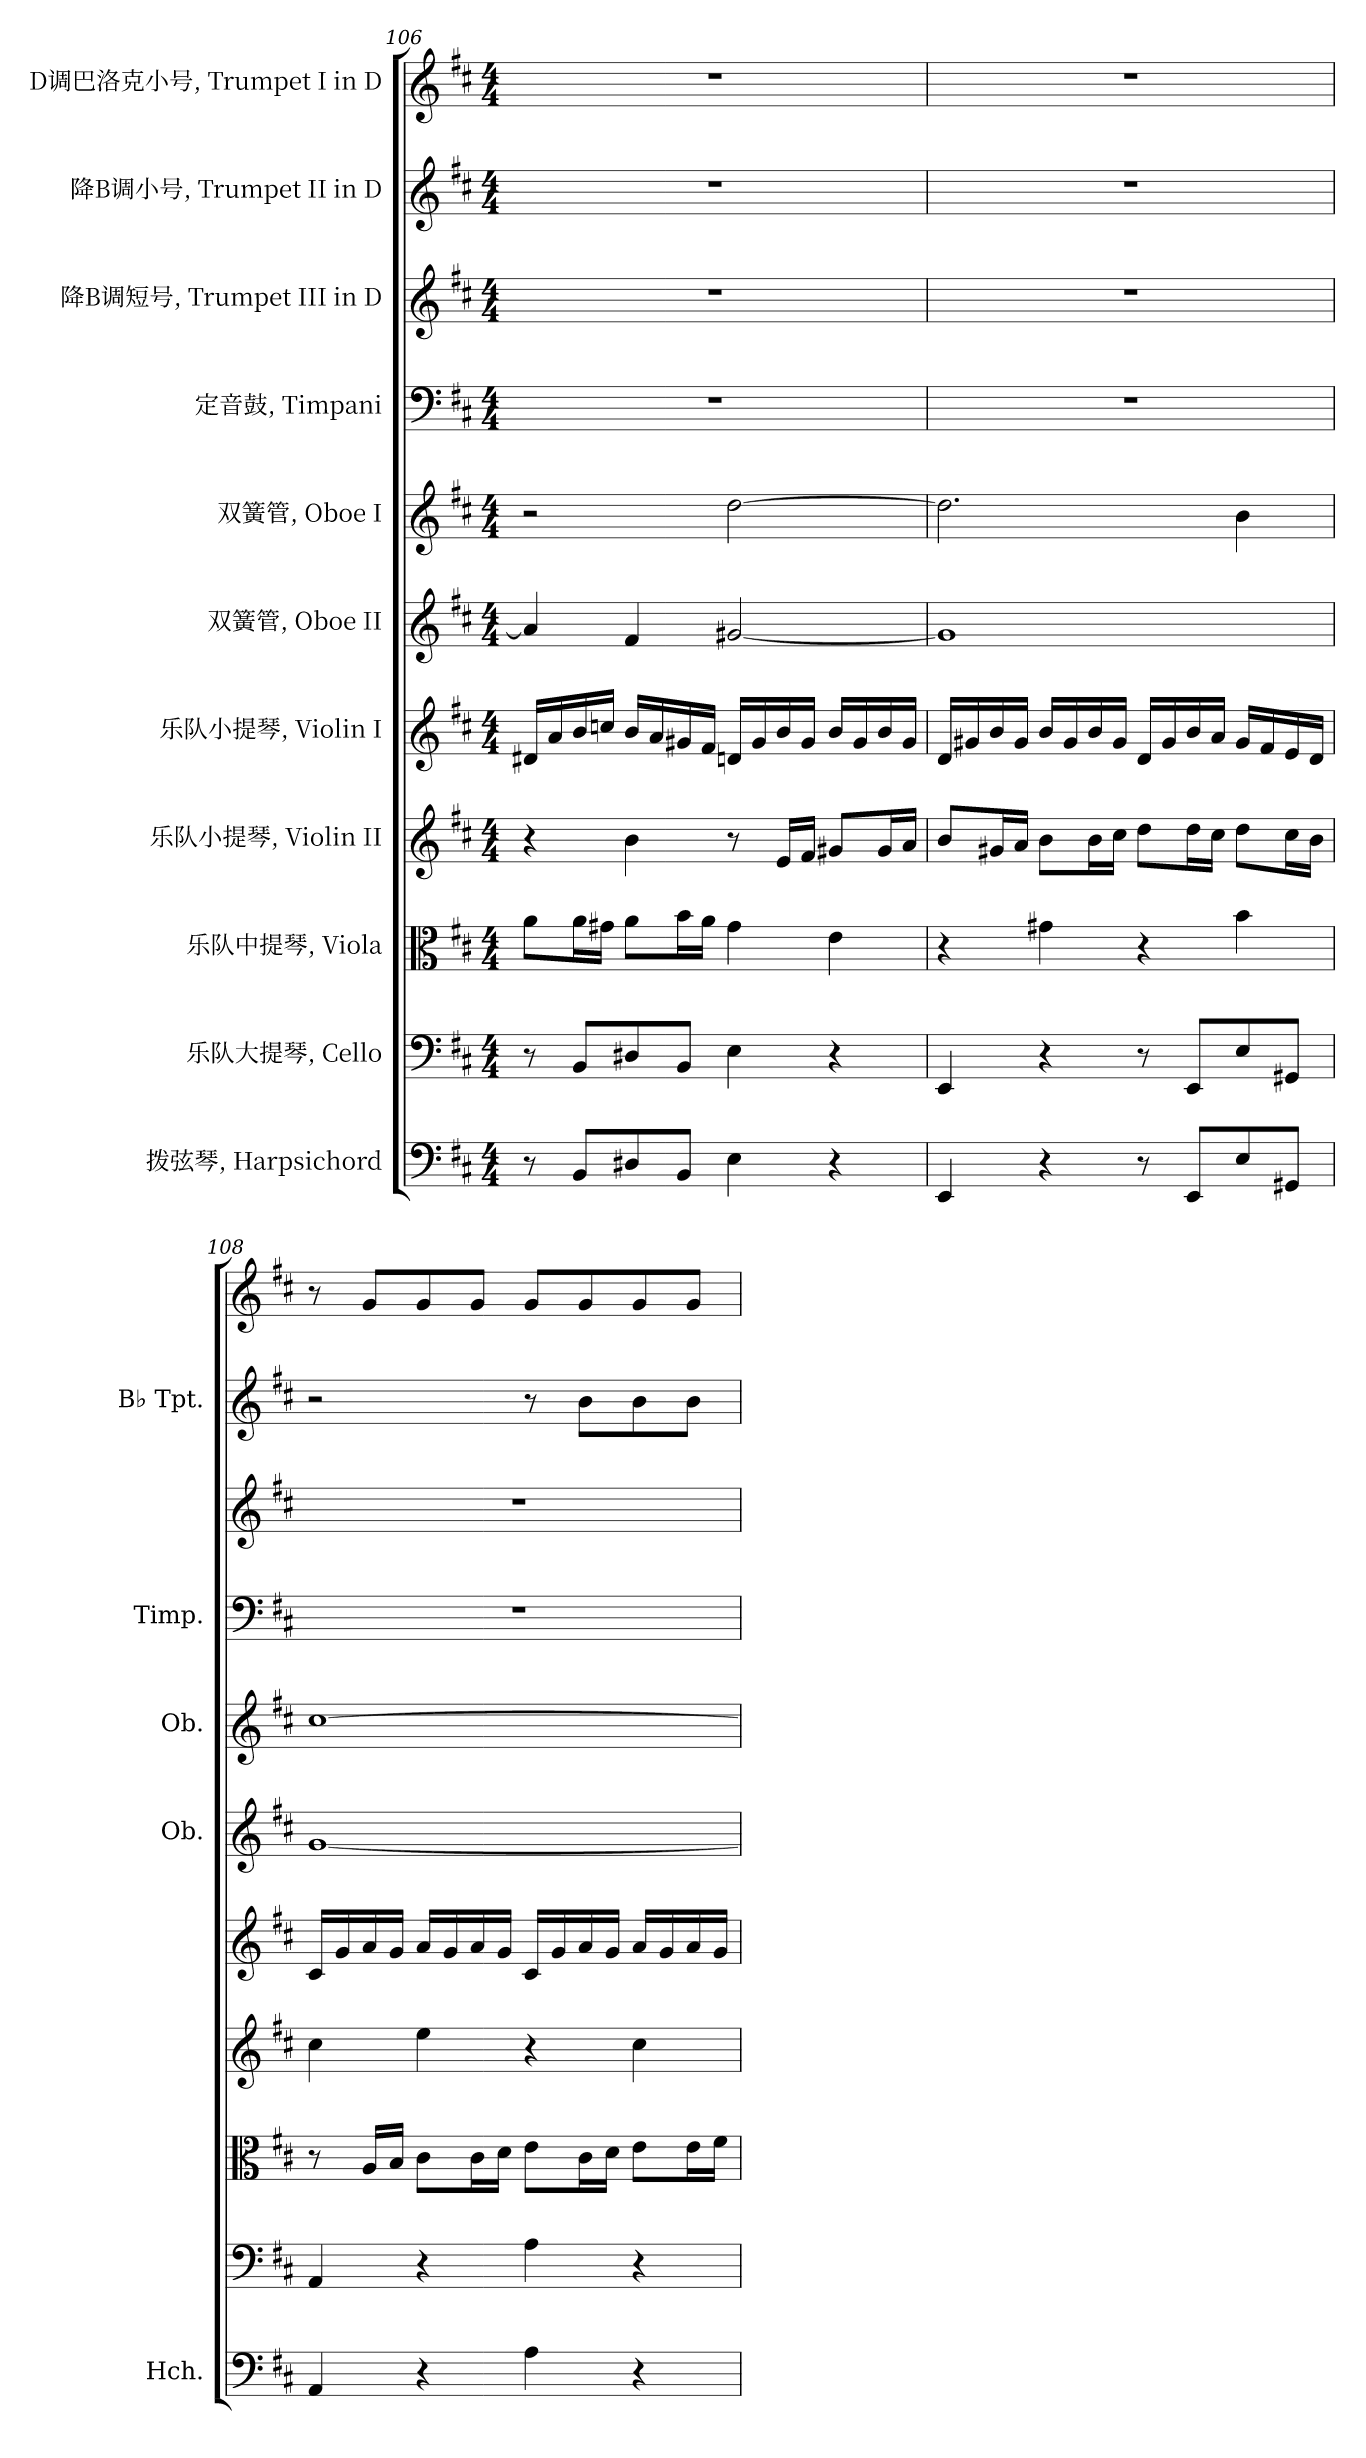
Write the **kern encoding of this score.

**kern	**kern	**kern	**kern	**kern	**kern	**kern	**kern	**kern	**kern	**kern
*part11	*part10	*part9	*part8	*part7	*part6	*part5	*part4	*part3	*part2	*part1
*staff11	*staff10	*staff9	*staff8	*staff7	*staff6	*staff5	*staff4	*staff3	*staff2	*staff1
*I"拨弦琴, Harpsichord	*I"乐队大提琴, Cello	*I"乐队中提琴, Viola	*I"乐队小提琴, Violin II	*I"乐队小提琴, Violin I	*I"双簧管, Oboe II	*I"双簧管, Oboe I	*I"定音鼓, Timpani	*I"降B调短号, Trumpet III in D	*I"降B调小号, Trumpet II in D	*I"D调巴洛克小号, Trumpet I in D
*I'Hch.	*	*	*	*	*I'Ob.	*I'Ob.	*I'Timp.	*	*I'B♭ Tpt.	*
!!LO:PB:g=z
*clefF4	*clefF4	*clefC3	*clefG2	*clefG2	*clefG2	*clefG2	*clefF4	*clefG2	*clefG2	*clefG2
*	*	*	*	*	*	*	*	*ITrd1c2	*ITrd1c2	*ITrd-1c-2
*k[f#c#]	*k[f#c#]	*k[f#c#]	*k[f#c#]	*k[f#c#]	*k[f#c#]	*k[f#c#]	*k[f#c#]	*k[]	*k[]	*k[f#c#g#d#]
*M4/4	*M4/4	*M4/4	*M4/4	*M4/4	*M4/4	*M4/4	*M4/4	*M4/4	*M4/4	*M4/4
=106	=106	=106	=106	=106	=106	=106	=106	=106	=106	=106
8r	8r	8a\L	4r	16d#X/LL	4a/]	2r	1r	1r	1r	1r
.	.	.	.	16a/	.	.	.	.	.	.
8BB/L	8BB/L	16a\L	.	16b/	.	.	.	.	.	.
.	.	16g#X\JJ	.	16ccn/JJ	.	.	.	.	.	.
8D#X/	8D#X/	8a\L	4b\	16b/LL	4f#/	.	.	.	.	.
.	.	.	.	16a/	.	.	.	.	.	.
8BB/J	8BB/J	16b\L	.	16g#X/	.	.	.	.	.	.
.	.	16a\JJ	.	16f#/JJ	.	.	.	.	.	.
4E\	4E\	4g#\	8r	16dn/LL	[2g#X/	[2dd\	.	.	.	.
.	.	.	.	16g#/	.	.	.	.	.	.
.	.	.	16e/LL	16b/	.	.	.	.	.	.
.	.	.	16f#/JJ	16g#/JJ	.	.	.	.	.	.
4r	4r	4e\	8g#X/L	16b/LL	.	.	.	.	.	.
.	.	.	.	16g#/	.	.	.	.	.	.
.	.	.	16g#/L	16b/	.	.	.	.	.	.
.	.	.	16a/JJ	16g#/JJ	.	.	.	.	.	.
=107	=107	=107	=107	=107	=107	=107	=107	=107	=107	=107
4EE/	4EE/	4r	8b/L	16d/LL	1g#]	2.dd\]	1r	1r	1r	1r
.	.	.	.	16g#X/	.	.	.	.	.	.
.	.	.	16g#X/L	16b/	.	.	.	.	.	.
.	.	.	16a/JJ	16g#/JJ	.	.	.	.	.	.
4r	4r	4g#X\	8b\L	16b/LL	.	.	.	.	.	.
.	.	.	.	16g#/	.	.	.	.	.	.
.	.	.	16b\L	16b/	.	.	.	.	.	.
.	.	.	16cc#\JJ	16g#/JJ	.	.	.	.	.	.
8r	8r	4r	8dd\L	16d/LL	.	.	.	.	.	.
.	.	.	.	16g#/	.	.	.	.	.	.
8EE/L	8EE/L	.	16dd\L	16b/	.	.	.	.	.	.
.	.	.	16cc#\JJ	16a/JJ	.	.	.	.	.	.
8E/	8E/	4b\	8dd\L	16g#/LL	.	4b\	.	.	.	.
.	.	.	.	16f#/	.	.	.	.	.	.
8GG#X/J	8GG#X/J	.	16cc#\L	16e/	.	.	.	.	.	.
.	.	.	16b\JJ	16d/JJ	.	.	.	.	.	.
!!LO:PB:g=z
=108	=108	=108	=108	=108	=108	=108	=108	=108	=108	=108
4AA/	4AA/	8r	4cc#\	16c#/LL	[1g	[1cc#	1r	1r	2r	8r
.	.	.	.	16g/	.	.	.	.	.	.
.	.	16A/LL	.	16a/	.	.	.	.	.	8a/L
.	.	16B/JJ	.	16g/JJ	.	.	.	.	.	.
4r	4r	8c#\L	4ee\	16a/LL	.	.	.	.	.	8a/
.	.	.	.	16g/	.	.	.	.	.	.
.	.	16c#\L	.	16a/	.	.	.	.	.	8a/J
.	.	16d\JJ	.	16g/JJ	.	.	.	.	.	.
4A\	4A\	8e\L	4r	16c#/LL	.	.	.	.	8r	8a/L
.	.	.	.	16g/	.	.	.	.	.	.
.	.	16c#\L	.	16a/	.	.	.	.	8a\L	8a/
.	.	16d\JJ	.	16g/JJ	.	.	.	.	.	.
4r	4r	8e\L	4cc#\	16a/LL	.	.	.	.	8a\	8a/
.	.	.	.	16g/	.	.	.	.	.	.
.	.	16e\L	.	16a/	.	.	.	.	8a\J	8a/J
.	.	16f#\JJ	.	16g/JJ	.	.	.	.	.	.
=	=	=	=	=	=	=	=	=	=	=
*-	*-	*-	*-	*-	*-	*-	*-	*-	*-	*-
